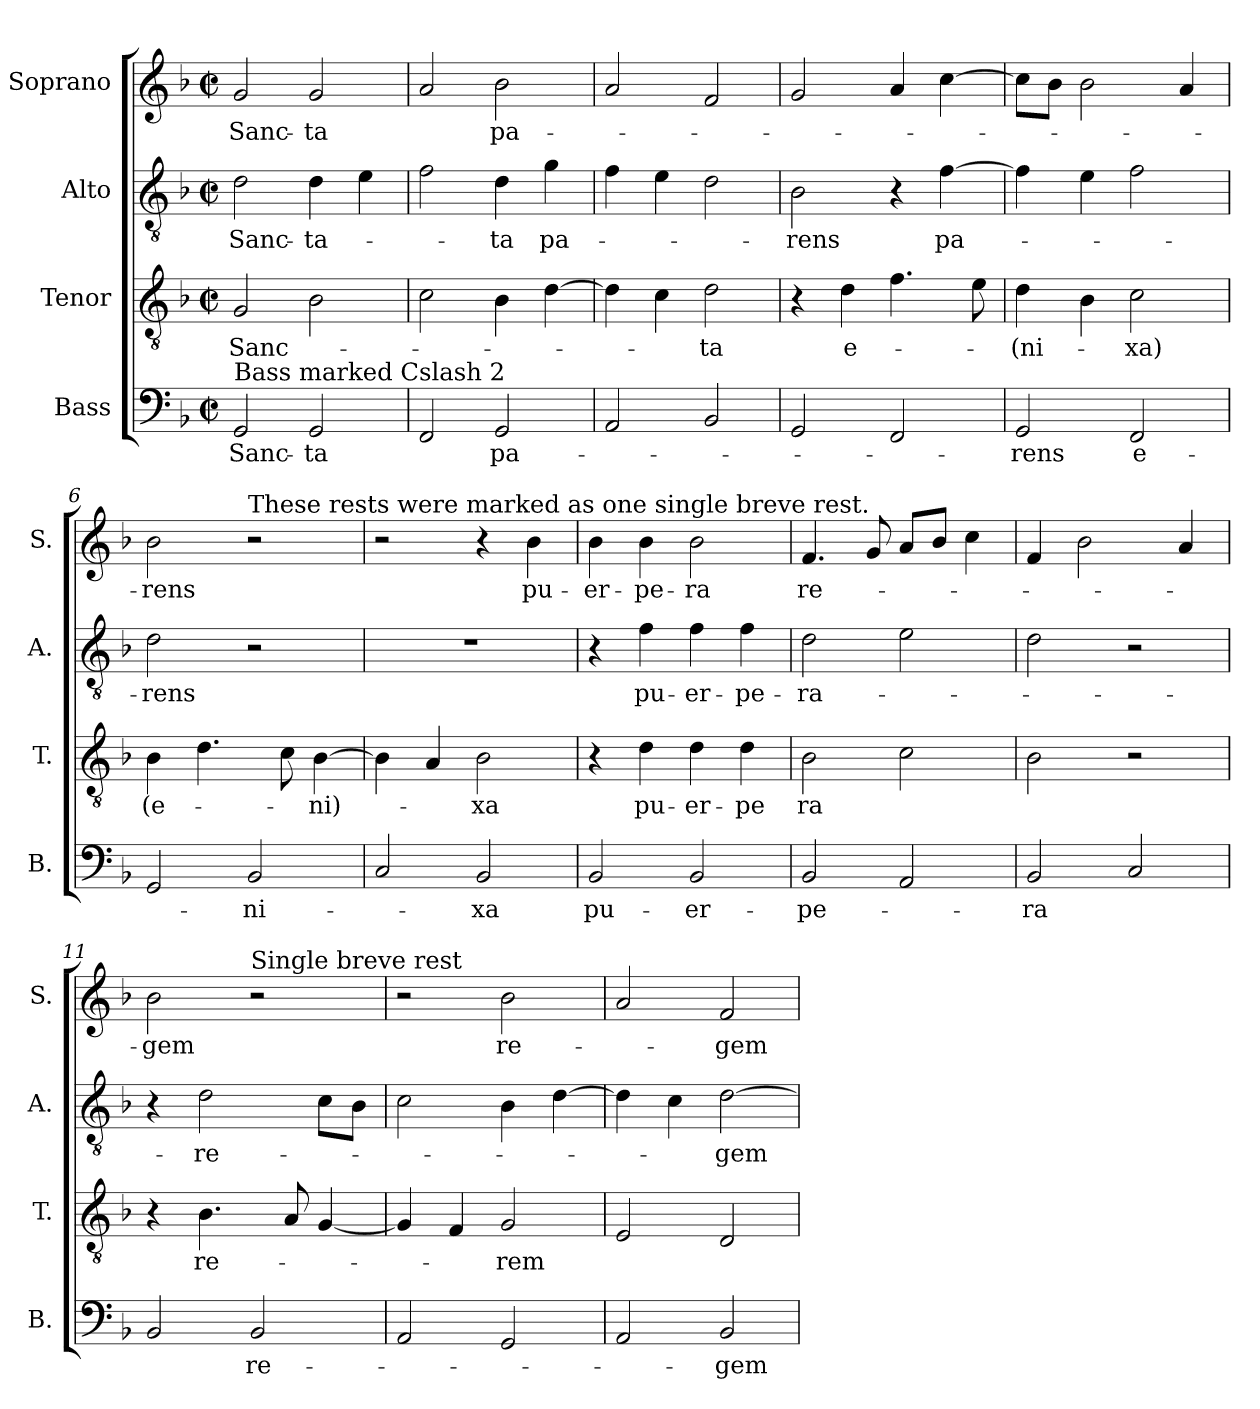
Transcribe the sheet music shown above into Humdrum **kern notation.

**kern	**text	**kern	**text	**kern	**text	**kern	**text
*part4	*part4	*part3	*part3	*part2	*part2	*part1	*part1
*staff4	*staff4	*staff3	*staff3	*staff2	*staff2	*staff1	*staff1
*I"Bass	*	*I"Tenor	*	*I"Alto	*	*I"Soprano	*
*I'B.	*	*I'T.	*	*I'A.	*	*I'S.	*
*clefF4	*	*clefGv2	*	*clefGv2	*	*clefG2	*
*k[b-]	*	*k[b-]	*	*k[b-]	*	*k[b-]	*
*M2/2	*	*M2/2	*	*M2/2	*	*M2/2	*
*met(c|)	*	*met(c|)	*	*met(c|)	*	*met(c|)	*
=1	=1	=1	=1	=1	=1	=1	=1
!LO:TX:a:t=Bass marked Cslash 2	!	!	!	!	!	!	!
!	!LO:LY:b	!	!LO:LY:b	!	!LO:LY:b	!	!LO:LY:b
2GG/	Sanc-	2G/	Sanc-	2d\	Sanc-	2g/	Sanc-
!	!LO:LY:b	!	!	!	!LO:LY:b	!	!LO:LY:b
2GG/	-ta	2B-\	.	4d\	-ta-	2g/	-ta
.	.	.	.	4e\	.	.	.
=2	=2	=2	=2	=2	=2	=2	=2
2FF/	.	2c\	.	2f\	.	2a/	.
!	!LO:LY:b	!	!	!	!LO:LY:b	!	!LO:LY:b
2GG/	pa-	4B-\	.	4d\	-ta	2b-\	pa-
!	!	!	!	!	!LO:LY:b	!	!
.	.	[4d\	.	4g\	pa-	.	.
=3	=3	=3	=3	=3	=3	=3	=3
2AA/	.	4d\]	.	4f\	.	2a/	.
.	.	4c\	.	4e\	.	.	.
!	!	!	!LO:LY:b	!	!	!	!
2BB-/	.	2d\	-ta	2d\	.	2f/	.
=4	=4	=4	=4	=4	=4	=4	=4
!	!	!	!	!	!LO:LY:b	!	!
2GG/	.	4r	.	2B-\	-rens	2g/	.
!	!	!	!LO:LY:b	!	!	!	!
.	.	4d\	e-	.	.	.	.
2FF/	.	4.f\	.	4r	.	4a/	.
!	!	!	!	!	!LO:LY:b	!	!
.	.	.	.	[4f\	pa-	[4cc\	.
.	.	8e\	.	.	.	.	.
=5	=5	=5	=5	=5	=5	=5	=5
!	!LO:LY:b	!	!LO:LY:b	!	!	!	!
2GG/	-rens	4d\	(ni-	4f\]	.	8cc\L]	.
.	.	.	.	.	.	8b-\J	.
.	.	4B-\	.	4e\	.	2b-\	.
!	!LO:LY:b	!	!LO:LY:b	!	!	!	!
2FF/	e-	2c\	-xa)	2f\	.	.	.
.	.	.	.	.	.	4a/	.
=6	=6	=6	=6	=6	=6	=6	=6
!	!	!	!LO:LY:b	!	!LO:LY:b	!	!LO:LY:b
2GG/	.	4B-\	(e-	2d\	-rens	2b-\	-rens
.	.	4.d\	.	.	.	.	.
!	!	!	!	!	!	!LO:TX:a:t=These rests were marked as one single breve rest.	!
!	!LO:LY:b	!	!	!	!	!	!
2BB-/	-ni-	.	.	2r	.	2r	.
.	.	8c\	.	.	.	.	.
!	!	!	!LO:LY:b	!	!	!	!
.	.	[4B-\	-ni)-	.	.	.	.
=7	=7	=7	=7	=7	=7	=7	=7
2C/	.	4B-\]	.	1r	.	2r	.
.	.	4A/	.	.	.	.	.
!	!LO:LY:b	!	!LO:LY:b	!	!	!	!
2BB-/	-xa	2B-\	-xa	.	.	4r	.
!	!	!	!	!	!	!	!LO:LY:b
.	.	.	.	.	.	4b-\	pu-
=8	=8	=8	=8	=8	=8	=8	=8
!	!LO:LY:b	!	!	!	!	!	!LO:LY:b
2BB-/	pu-	4r	.	4r	.	4b-\	-er-
!	!	!	!LO:LY:b	!	!LO:LY:b	!	!LO:LY:b
.	.	4d\	pu-	4f\	pu-	4b-\	-pe-
!	!LO:LY:b	!	!LO:LY:b	!	!LO:LY:b	!	!LO:LY:b
2BB-/	-er-	4d\	-er-	4f\	-er-	2b-\	-ra
!	!	!	!LO:LY:b	!	!LO:LY:b	!	!
.	.	4d\	-pe	4f\	-pe-	.	.
=9	=9	=9	=9	=9	=9	=9	=9
!	!LO:LY:b	!	!LO:LY:b	!	!LO:LY:b	!	!LO:LY:b
2BB-/	-pe-	2B-\	-ra	2d\	-ra-	4.f/	-re-
.	.	.	.	.	.	8g/	.
2AA/	.	2c\	.	2e\	.	8a/L	.
.	.	.	.	.	.	8b-/J	.
.	.	.	.	.	.	4cc\	.
=10	=10	=10	=10	=10	=10	=10	=10
!	!LO:LY:b	!	!	!	!	!	!
2BB-/	-ra	2B-\	.	2d\	.	4f/	.
.	.	.	.	.	.	2b-\	.
2C/	.	2r	.	2r	.	.	.
.	.	.	.	.	.	4a/	.
=11	=11	=11	=11	=11	=11	=11	=11
!	!	!	!	!	!	!	!LO:LY:b
2BB-/	.	4r	.	4r	.	2b-\	-gem
!	!	!	!LO:LY:b	!	!LO:LY:b	!	!
.	.	4.B-\	re-	2d\	re-	.	.
!	!	!	!	!	!	!LO:TX:a:t=Single breve rest	!
!	!LO:LY:b	!	!	!	!	!	!
2BB-/	re-	.	.	.	.	2r	.
.	.	8A/	.	.	.	.	.
.	.	[4G/	.	8c\L	.	.	.
.	.	.	.	8B-\J	.	.	.
=12	=12	=12	=12	=12	=12	=12	=12
2AA/	.	4G/]	.	2c\	.	2r	.
.	.	4F/	.	.	.	.	.
!	!	!	!LO:LY:b	!	!	!	!LO:LY:b
2GG/	.	2G/	-rem	4B-\	.	2b-\	re-
.	.	.	.	[4d\	.	.	.
=13	=13	=13	=13	=13	=13	=13	=13
2AA/	.	2E/	.	4d\]	.	2a/	.
.	.	.	.	4c\	.	.	.
!	!LO:LY:b	!	!	!	!LO:LY:b	!	!LO:LY:b
2BB-/	-gem	2D/	.	[2d\	-gem	2f/	-gem
=	=	=	=	=	=	=	=
*-	*-	*-	*-	*-	*-	*-	*-
